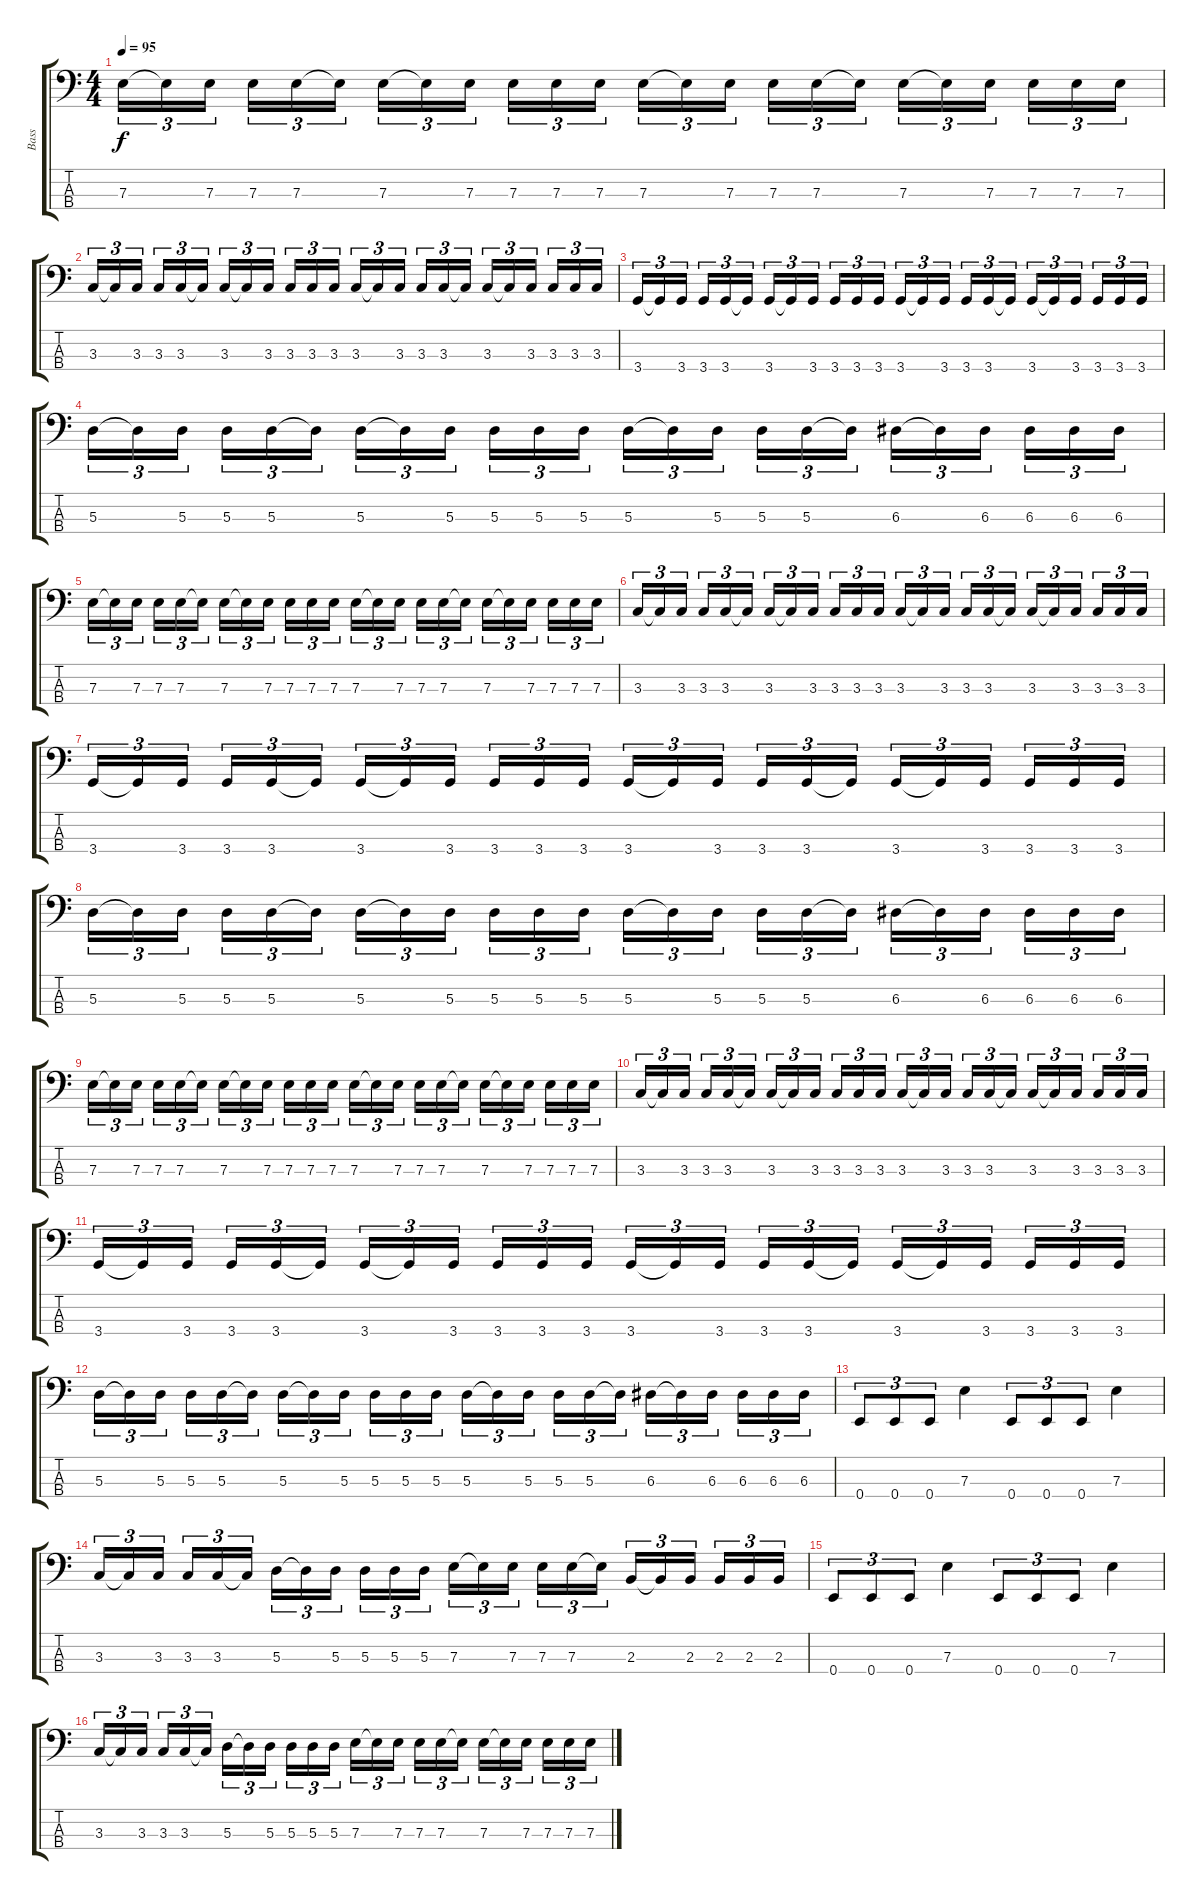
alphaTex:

\track ("Bass" "Bass") {instrument slapbass2}
\staff {score tabs}
\tuning (G2 D2 A1 E1) {hide}
\ts (4 4)
\tempo 95
\clef f4
\ks c
7.3.16{tu (3 2) dy f} 7.3{t}.16{tu (3 2)} 7.3.16{tu (3 2) beam splitsecondary} 7.3.16{tu (3 2)} 7.3.16{tu (3 2)} 7.3{t}.16{tu (3 2)} 7.3.16{tu (3 2)} 7.3{t}.16{tu (3 2)} 7.3.16{tu (3 2) beam splitsecondary} 7.3.16{tu (3 2)} 7.3.16{tu (3 2)} 7.3.16{tu (3 2)} 7.3.16{tu (3 2)} 7.3{t}.16{tu (3 2)} 7.3.16{tu (3 2) beam splitsecondary} 7.3.16{tu (3 2)} 7.3.16{tu (3 2)} 7.3{t}.16{tu (3 2)} 7.3.16{tu (3 2)} 7.3{t}.16{tu (3 2)} 7.3.16{tu (3 2) beam splitsecondary} 7.3.16{tu (3 2)} 7.3.16{tu (3 2)} 7.3.16{tu (3 2)} |
3.3.16{tu (3 2)} 3.3{t}.16{tu (3 2)} 3.3.16{tu (3 2) beam splitsecondary} 3.3.16{tu (3 2)} 3.3.16{tu (3 2)} 3.3{t}.16{tu (3 2)} 3.3.16{tu (3 2)} 3.3{t}.16{tu (3 2)} 3.3.16{tu (3 2) beam splitsecondary} 3.3.16{tu (3 2)} 3.3.16{tu (3 2)} 3.3.16{tu (3 2)} 3.3.16{tu (3 2)} 3.3{t}.16{tu (3 2)} 3.3.16{tu (3 2) beam splitsecondary} 3.3.16{tu (3 2)} 3.3.16{tu (3 2)} 3.3{t}.16{tu (3 2)} 3.3.16{tu (3 2)} 3.3{t}.16{tu (3 2)} 3.3.16{tu (3 2) beam splitsecondary} 3.3.16{tu (3 2)} 3.3.16{tu (3 2)} 3.3.16{tu (3 2)} |
3.4.16{tu (3 2)} 3.4{t}.16{tu (3 2)} 3.4.16{tu (3 2) beam splitsecondary} 3.4.16{tu (3 2)} 3.4.16{tu (3 2)} 3.4{t}.16{tu (3 2)} 3.4.16{tu (3 2)} 3.4{t}.16{tu (3 2)} 3.4.16{tu (3 2) beam splitsecondary} 3.4.16{tu (3 2)} 3.4.16{tu (3 2)} 3.4.16{tu (3 2)} 3.4.16{tu (3 2)} 3.4{t}.16{tu (3 2)} 3.4.16{tu (3 2) beam splitsecondary} 3.4.16{tu (3 2)} 3.4.16{tu (3 2)} 3.4{t}.16{tu (3 2)} 3.4.16{tu (3 2)} 3.4{t}.16{tu (3 2)} 3.4.16{tu (3 2) beam splitsecondary} 3.4.16{tu (3 2)} 3.4.16{tu (3 2)} 3.4.16{tu (3 2)} |
5.3.16{tu (3 2)} 5.3{t}.16{tu (3 2)} 5.3.16{tu (3 2) beam splitsecondary} 5.3.16{tu (3 2)} 5.3.16{tu (3 2)} 5.3{t}.16{tu (3 2)} 5.3.16{tu (3 2)} 5.3{t}.16{tu (3 2)} 5.3.16{tu (3 2) beam splitsecondary} 5.3.16{tu (3 2)} 5.3.16{tu (3 2)} 5.3.16{tu (3 2)} 5.3.16{tu (3 2)} 5.3{t}.16{tu (3 2)} 5.3.16{tu (3 2) beam splitsecondary} 5.3.16{tu (3 2)} 5.3.16{tu (3 2)} 5.3{t}.16{tu (3 2)} 6.3.16{tu (3 2)} 6.3{t}.16{tu (3 2)} 6.3.16{tu (3 2) beam splitsecondary} 6.3.16{tu (3 2)} 6.3.16{tu (3 2)} 6.3.16{tu (3 2)} |
7.3.16{tu (3 2)} 7.3{t}.16{tu (3 2)} 7.3.16{tu (3 2) beam splitsecondary} 7.3.16{tu (3 2)} 7.3.16{tu (3 2)} 7.3{t}.16{tu (3 2)} 7.3.16{tu (3 2)} 7.3{t}.16{tu (3 2)} 7.3.16{tu (3 2) beam splitsecondary} 7.3.16{tu (3 2)} 7.3.16{tu (3 2)} 7.3.16{tu (3 2)} 7.3.16{tu (3 2)} 7.3{t}.16{tu (3 2)} 7.3.16{tu (3 2) beam splitsecondary} 7.3.16{tu (3 2)} 7.3.16{tu (3 2)} 7.3{t}.16{tu (3 2)} 7.3.16{tu (3 2)} 7.3{t}.16{tu (3 2)} 7.3.16{tu (3 2) beam splitsecondary} 7.3.16{tu (3 2)} 7.3.16{tu (3 2)} 7.3.16{tu (3 2)} |
3.3.16{tu (3 2)} 3.3{t}.16{tu (3 2)} 3.3.16{tu (3 2) beam splitsecondary} 3.3.16{tu (3 2)} 3.3.16{tu (3 2)} 3.3{t}.16{tu (3 2)} 3.3.16{tu (3 2)} 3.3{t}.16{tu (3 2)} 3.3.16{tu (3 2) beam splitsecondary} 3.3.16{tu (3 2)} 3.3.16{tu (3 2)} 3.3.16{tu (3 2)} 3.3.16{tu (3 2)} 3.3{t}.16{tu (3 2)} 3.3.16{tu (3 2) beam splitsecondary} 3.3.16{tu (3 2)} 3.3.16{tu (3 2)} 3.3{t}.16{tu (3 2)} 3.3.16{tu (3 2)} 3.3{t}.16{tu (3 2)} 3.3.16{tu (3 2) beam splitsecondary} 3.3.16{tu (3 2)} 3.3.16{tu (3 2)} 3.3.16{tu (3 2)} |
3.4.16{tu (3 2)} 3.4{t}.16{tu (3 2)} 3.4.16{tu (3 2) beam splitsecondary} 3.4.16{tu (3 2)} 3.4.16{tu (3 2)} 3.4{t}.16{tu (3 2)} 3.4.16{tu (3 2)} 3.4{t}.16{tu (3 2)} 3.4.16{tu (3 2) beam splitsecondary} 3.4.16{tu (3 2)} 3.4.16{tu (3 2)} 3.4.16{tu (3 2)} 3.4.16{tu (3 2)} 3.4{t}.16{tu (3 2)} 3.4.16{tu (3 2) beam splitsecondary} 3.4.16{tu (3 2)} 3.4.16{tu (3 2)} 3.4{t}.16{tu (3 2)} 3.4.16{tu (3 2)} 3.4{t}.16{tu (3 2)} 3.4.16{tu (3 2) beam splitsecondary} 3.4.16{tu (3 2)} 3.4.16{tu (3 2)} 3.4.16{tu (3 2)} |
5.3.16{tu (3 2)} 5.3{t}.16{tu (3 2)} 5.3.16{tu (3 2) beam splitsecondary} 5.3.16{tu (3 2)} 5.3.16{tu (3 2)} 5.3{t}.16{tu (3 2)} 5.3.16{tu (3 2)} 5.3{t}.16{tu (3 2)} 5.3.16{tu (3 2) beam splitsecondary} 5.3.16{tu (3 2)} 5.3.16{tu (3 2)} 5.3.16{tu (3 2)} 5.3.16{tu (3 2)} 5.3{t}.16{tu (3 2)} 5.3.16{tu (3 2) beam splitsecondary} 5.3.16{tu (3 2)} 5.3.16{tu (3 2)} 5.3{t}.16{tu (3 2)} 6.3.16{tu (3 2)} 6.3{t}.16{tu (3 2)} 6.3.16{tu (3 2) beam splitsecondary} 6.3.16{tu (3 2)} 6.3.16{tu (3 2)} 6.3.16{tu (3 2)} |
7.3.16{tu (3 2)} 7.3{t}.16{tu (3 2)} 7.3.16{tu (3 2) beam splitsecondary} 7.3.16{tu (3 2)} 7.3.16{tu (3 2)} 7.3{t}.16{tu (3 2)} 7.3.16{tu (3 2)} 7.3{t}.16{tu (3 2)} 7.3.16{tu (3 2) beam splitsecondary} 7.3.16{tu (3 2)} 7.3.16{tu (3 2)} 7.3.16{tu (3 2)} 7.3.16{tu (3 2)} 7.3{t}.16{tu (3 2)} 7.3.16{tu (3 2) beam splitsecondary} 7.3.16{tu (3 2)} 7.3.16{tu (3 2)} 7.3{t}.16{tu (3 2)} 7.3.16{tu (3 2)} 7.3{t}.16{tu (3 2)} 7.3.16{tu (3 2) beam splitsecondary} 7.3.16{tu (3 2)} 7.3.16{tu (3 2)} 7.3.16{tu (3 2)} |
3.3.16{tu (3 2)} 3.3{t}.16{tu (3 2)} 3.3.16{tu (3 2) beam splitsecondary} 3.3.16{tu (3 2)} 3.3.16{tu (3 2)} 3.3{t}.16{tu (3 2)} 3.3.16{tu (3 2)} 3.3{t}.16{tu (3 2)} 3.3.16{tu (3 2) beam splitsecondary} 3.3.16{tu (3 2)} 3.3.16{tu (3 2)} 3.3.16{tu (3 2)} 3.3.16{tu (3 2)} 3.3{t}.16{tu (3 2)} 3.3.16{tu (3 2) beam splitsecondary} 3.3.16{tu (3 2)} 3.3.16{tu (3 2)} 3.3{t}.16{tu (3 2)} 3.3.16{tu (3 2)} 3.3{t}.16{tu (3 2)} 3.3.16{tu (3 2) beam splitsecondary} 3.3.16{tu (3 2)} 3.3.16{tu (3 2)} 3.3.16{tu (3 2)} |
3.4.16{tu (3 2)} 3.4{t}.16{tu (3 2)} 3.4.16{tu (3 2) beam splitsecondary} 3.4.16{tu (3 2)} 3.4.16{tu (3 2)} 3.4{t}.16{tu (3 2)} 3.4.16{tu (3 2)} 3.4{t}.16{tu (3 2)} 3.4.16{tu (3 2) beam splitsecondary} 3.4.16{tu (3 2)} 3.4.16{tu (3 2)} 3.4.16{tu (3 2)} 3.4.16{tu (3 2)} 3.4{t}.16{tu (3 2)} 3.4.16{tu (3 2) beam splitsecondary} 3.4.16{tu (3 2)} 3.4.16{tu (3 2)} 3.4{t}.16{tu (3 2)} 3.4.16{tu (3 2)} 3.4{t}.16{tu (3 2)} 3.4.16{tu (3 2) beam splitsecondary} 3.4.16{tu (3 2)} 3.4.16{tu (3 2)} 3.4.16{tu (3 2)} |
5.3.16{tu (3 2)} 5.3{t}.16{tu (3 2)} 5.3.16{tu (3 2) beam splitsecondary} 5.3.16{tu (3 2)} 5.3.16{tu (3 2)} 5.3{t}.16{tu (3 2)} 5.3.16{tu (3 2)} 5.3{t}.16{tu (3 2)} 5.3.16{tu (3 2) beam splitsecondary} 5.3.16{tu (3 2)} 5.3.16{tu (3 2)} 5.3.16{tu (3 2)} 5.3.16{tu (3 2)} 5.3{t}.16{tu (3 2)} 5.3.16{tu (3 2) beam splitsecondary} 5.3.16{tu (3 2)} 5.3.16{tu (3 2)} 5.3{t}.16{tu (3 2)} 6.3.16{tu (3 2)} 6.3{t}.16{tu (3 2)} 6.3.16{tu (3 2) beam splitsecondary} 6.3.16{tu (3 2)} 6.3.16{tu (3 2)} 6.3.16{tu (3 2)} |
0.4.8{tu (3 2)} 0.4.8{tu (3 2)} 0.4.8{tu (3 2)} 7.3.4 0.4.8{tu (3 2)} 0.4.8{tu (3 2)} 0.4.8{tu (3 2)} 7.3.4 |
3.3.16{tu (3 2)} 3.3{t}.16{tu (3 2)} 3.3.16{tu (3 2) beam splitsecondary} 3.3.16{tu (3 2)} 3.3.16{tu (3 2)} 3.3{t}.16{tu (3 2)} 5.3.16{tu (3 2)} 5.3{t}.16{tu (3 2)} 5.3.16{tu (3 2) beam splitsecondary} 5.3.16{tu (3 2)} 5.3.16{tu (3 2)} 5.3.16{tu (3 2)} 7.3.16{tu (3 2)} 7.3{t}.16{tu (3 2)} 7.3.16{tu (3 2) beam splitsecondary} 7.3.16{tu (3 2)} 7.3.16{tu (3 2)} 7.3{t}.16{tu (3 2)} 2.3.16{tu (3 2)} 2.3{t}.16{tu (3 2)} 2.3.16{tu (3 2) beam splitsecondary} 2.3.16{tu (3 2)} 2.3.16{tu (3 2)} 2.3.16{tu (3 2)} |
0.4.8{tu (3 2)} 0.4.8{tu (3 2)} 0.4.8{tu (3 2)} 7.3.4 0.4.8{tu (3 2)} 0.4.8{tu (3 2)} 0.4.8{tu (3 2)} 7.3.4 |
3.3.16{tu (3 2)} 3.3{t}.16{tu (3 2)} 3.3.16{tu (3 2) beam splitsecondary} 3.3.16{tu (3 2)} 3.3.16{tu (3 2)} 3.3{t}.16{tu (3 2)} 5.3.16{tu (3 2)} 5.3{t}.16{tu (3 2)} 5.3.16{tu (3 2) beam splitsecondary} 5.3.16{tu (3 2)} 5.3.16{tu (3 2)} 5.3.16{tu (3 2)} 7.3.16{tu (3 2)} 7.3{t}.16{tu (3 2)} 7.3.16{tu (3 2) beam splitsecondary} 7.3.16{tu (3 2)} 7.3.16{tu (3 2)} 7.3{t}.16{tu (3 2)} 7.3.16{tu (3 2)} 7.3{t}.16{tu (3 2)} 7.3.16{tu (3 2) beam splitsecondary} 7.3.16{tu (3 2)} 7.3.16{tu (3 2)} 7.3.16{tu (3 2)}
